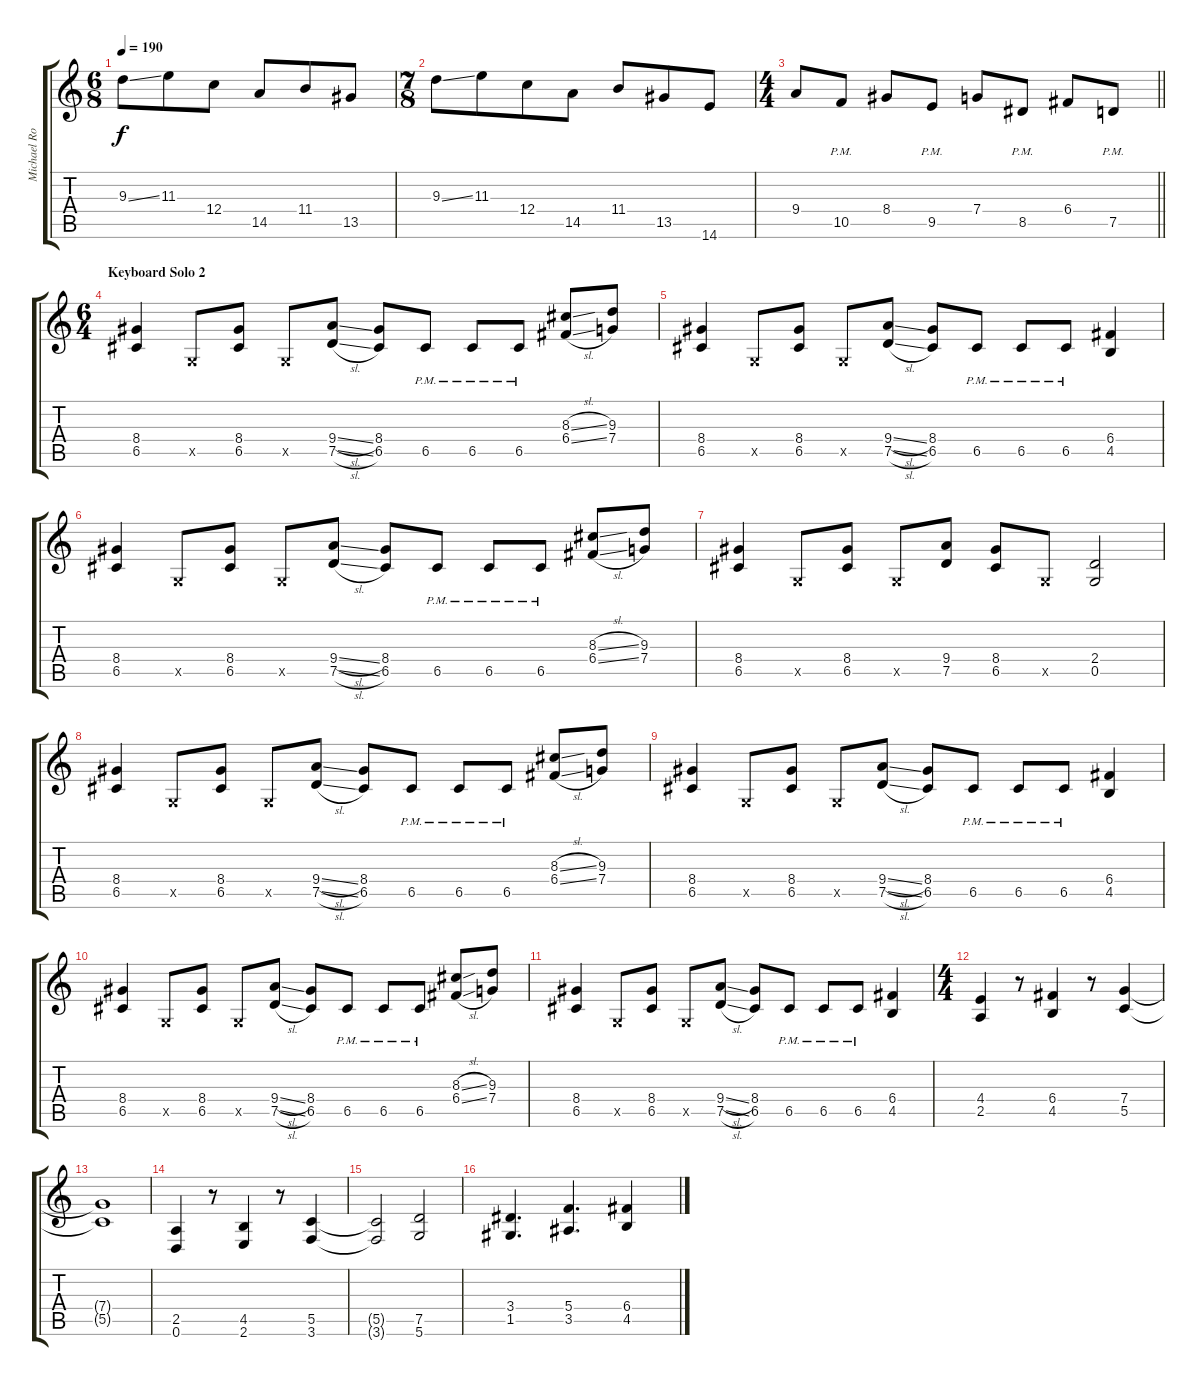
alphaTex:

\track ("Michael Romeo - Guitar " "Michael Ro") {instrument overdrivenguitar}
\staff {score tabs}
\tuning (D4 A3 F3 C3 G2 D2) {hide}
\ts (6 8)
\tempo 190
\clef g2
\ks c
9.3{ss}.8{dy f} 11.3.8 12.4.8 14.5.8 11.4.8 13.5.8 |
\ts (7 8)
9.3{ss}.8 11.3.8 12.4.8 14.5.8 11.4.8 13.5.8 14.6.8 |
\ts (4 4)
\barLineRight lightlight
9.4.8 10.5{pm}.8 8.4.8 9.5{pm}.8 7.4.8 8.5{pm}.8 6.4.8 7.5{pm}.8 |
\ts (6 4)
\section ("" "Keyboard Solo 2")
(8.4 6.5).4 0.5{x}.8 (8.4 6.5).8 0.5{x}.8 (9.4{sl} 7.5{sl}).8 (8.4 6.5).8 6.5{pm}.8 6.5{pm}.8 6.5{pm}.8 (8.3{sl} 6.4{sl}).8 (9.3 7.4).8 |
(8.4 6.5).4 0.5{x}.8 (8.4 6.5).8 0.5{x}.8 (9.4{sl} 7.5{sl}).8 (8.4 6.5).8 6.5{pm}.8 6.5{pm}.8 6.5{pm}.8 (6.4 4.5).4 |
(8.4 6.5).4 0.5{x}.8 (8.4 6.5).8 0.5{x}.8 (9.4{sl} 7.5{sl}).8 (8.4 6.5).8 6.5{pm}.8 6.5{pm}.8 6.5{pm}.8 (8.3{sl} 6.4{sl}).8 (9.3 7.4).8 |
(8.4 6.5).4 0.5{x}.8 (8.4 6.5).8 0.5{x}.8 (9.4 7.5).8 (8.4 6.5).8 0.5{x}.8 (2.4 0.5).2 |
(8.4 6.5).4 0.5{x}.8 (8.4 6.5).8 0.5{x}.8 (9.4{sl} 7.5{sl}).8 (8.4 6.5).8 6.5{pm}.8 6.5{pm}.8 6.5{pm}.8 (8.3{sl} 6.4{sl}).8 (9.3 7.4).8 |
(8.4 6.5).4 0.5{x}.8 (8.4 6.5).8 0.5{x}.8 (9.4{sl} 7.5{sl}).8 (8.4 6.5).8 6.5{pm}.8 6.5{pm}.8 6.5{pm}.8 (6.4 4.5).4 |
(8.4 6.5).4 0.5{x}.8 (8.4 6.5).8 0.5{x}.8 (9.4{sl} 7.5{sl}).8 (8.4 6.5).8 6.5{pm}.8 6.5{pm}.8 6.5{pm}.8 (8.3{sl} 6.4{sl}).8 (9.3 7.4).8 |
(8.4 6.5).4 0.5{x}.8 (8.4 6.5).8 0.5{x}.8 (9.4{sl} 7.5{sl}).8 (8.4 6.5).8 6.5{pm}.8 6.5{pm}.8 6.5{pm}.8 (6.4 4.5).4 |
\ts (4 4)
(4.4 2.5).4 r.8 (6.4 4.5).4 r.8 (7.4 5.5).4 |
(7.4{t} 5.5{t}).1 |
(2.5 0.6).4 r.8 (4.5 2.6).4 r.8 (5.5 3.6).4 |
(5.5{t} 3.6{t}).2 (7.5 5.6).2 |
(3.4 1.5).4{d} (5.4 3.5).4{d} (6.4 4.5).4
